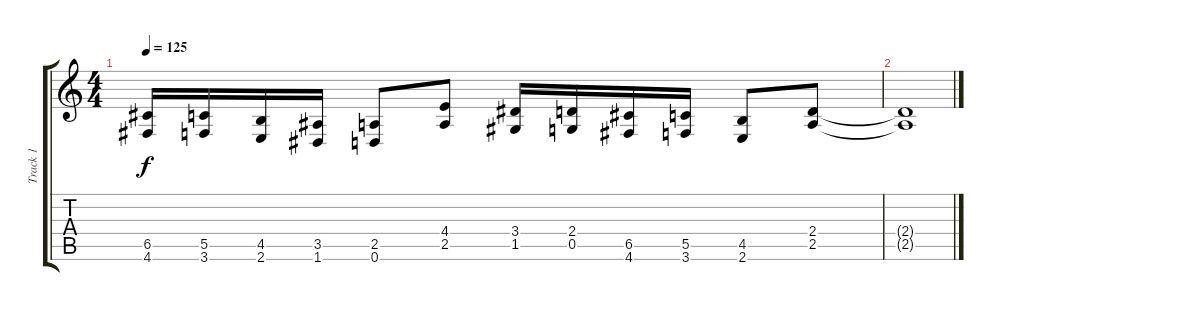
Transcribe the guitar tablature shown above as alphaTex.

\track ("Track 1" "Track 1") {instrument distortionguitar}
\staff {score tabs}
\tuning (D4 A3 F3 C3 G2 D2) {hide}
\ts (4 4)
\tempo 125
\clef g2
\ks c
(6.5 4.6).16{dy f} (5.5 3.6).16 (4.5 2.6).16 (3.5 1.6).16 (2.5 0.6).8 (4.4 2.5).8 (3.4 1.5).16 (2.4 0.5).16 (6.5 4.6).16 (5.5 3.6).16 (4.5 2.6).8 (2.4 2.5).8 |
(2.4{t} 2.5{t}).1
